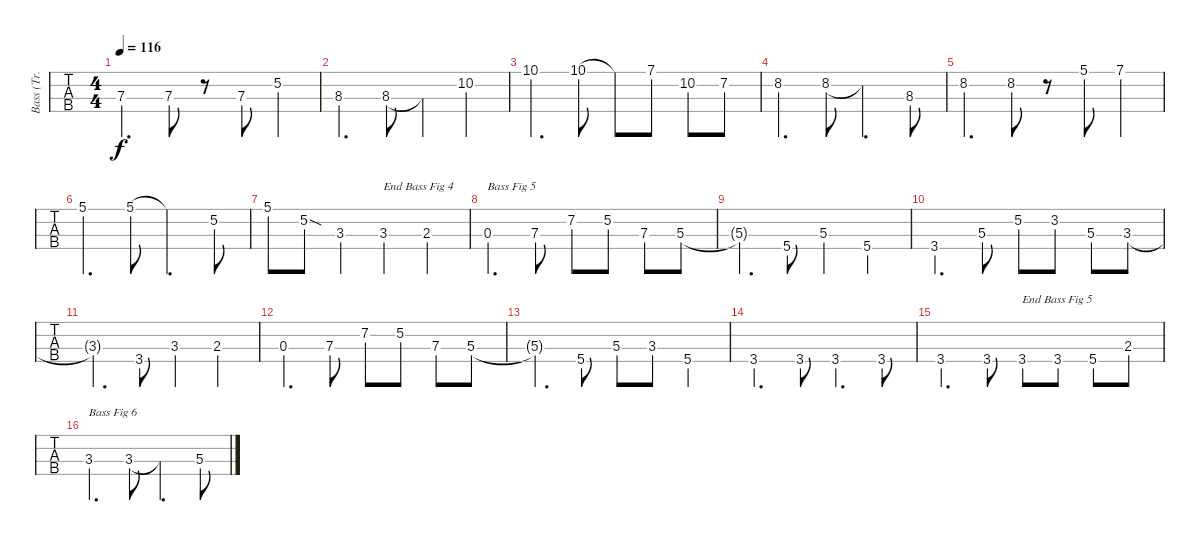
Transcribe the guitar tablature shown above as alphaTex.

\track ("Bass (Tr. 6A/Tr. 11B)" "Bass (Tr. ") {instrument electricbassfinger}
\staff {tabs}
\tuning (G2 D2 A1 E1) {hide}
\ts (4 4)
\tempo 116
\clef f4
\ks c
7.3.4{d dy f} 7.3.8 r.8 7.3.8 5.2.4 |
8.3.4{d} 8.3.8 8.3{t}.4 10.2.4 |
10.1.4{d} 10.1.8 10.1{t}.8 7.1.8 10.2.8 7.2.8 |
8.2.4{d} 8.2.8 8.2{t}.4{d} 8.3.8 |
8.2.4{d} 8.2.8 r.8 5.1.8 7.1.4 |
5.1.4{d} 5.1.8 5.1{t}.4{d} 5.2.8 |
5.1.8 5.2{sod}.8 3.3.4 3.3.4{txt "End Bass Fig 4"} 2.3.4 |
0.3.4{d txt "Bass Fig 5"} 7.3.8 7.2.8 5.2.8 7.3.8 5.3.8 |
5.3{t}.4{d} 5.4.8 5.3.4 5.4.4 |
3.4.4{d} 5.3.8 5.2.8 3.2.8 5.3.8 3.3.8 |
3.3{t}.4{d} 3.4.8 3.3.4 2.3.4 |
0.3.4{d} 7.3.8 7.2.8 5.2.8 7.3.8 5.3.8 |
5.3{t}.4{d} 5.4.8 5.3.8 3.3.8 5.4.4 |
3.4.4{d} 3.4.8 3.4.4{d} 3.4.8 |
3.4.4{d} 3.4.8 3.4.8{txt "End Bass Fig 5"} 3.4.8 5.4.8 2.3.8 |
3.3.4{d txt "Bass Fig 6"} 3.3.8 3.3{t}.4{d} 5.3.8
